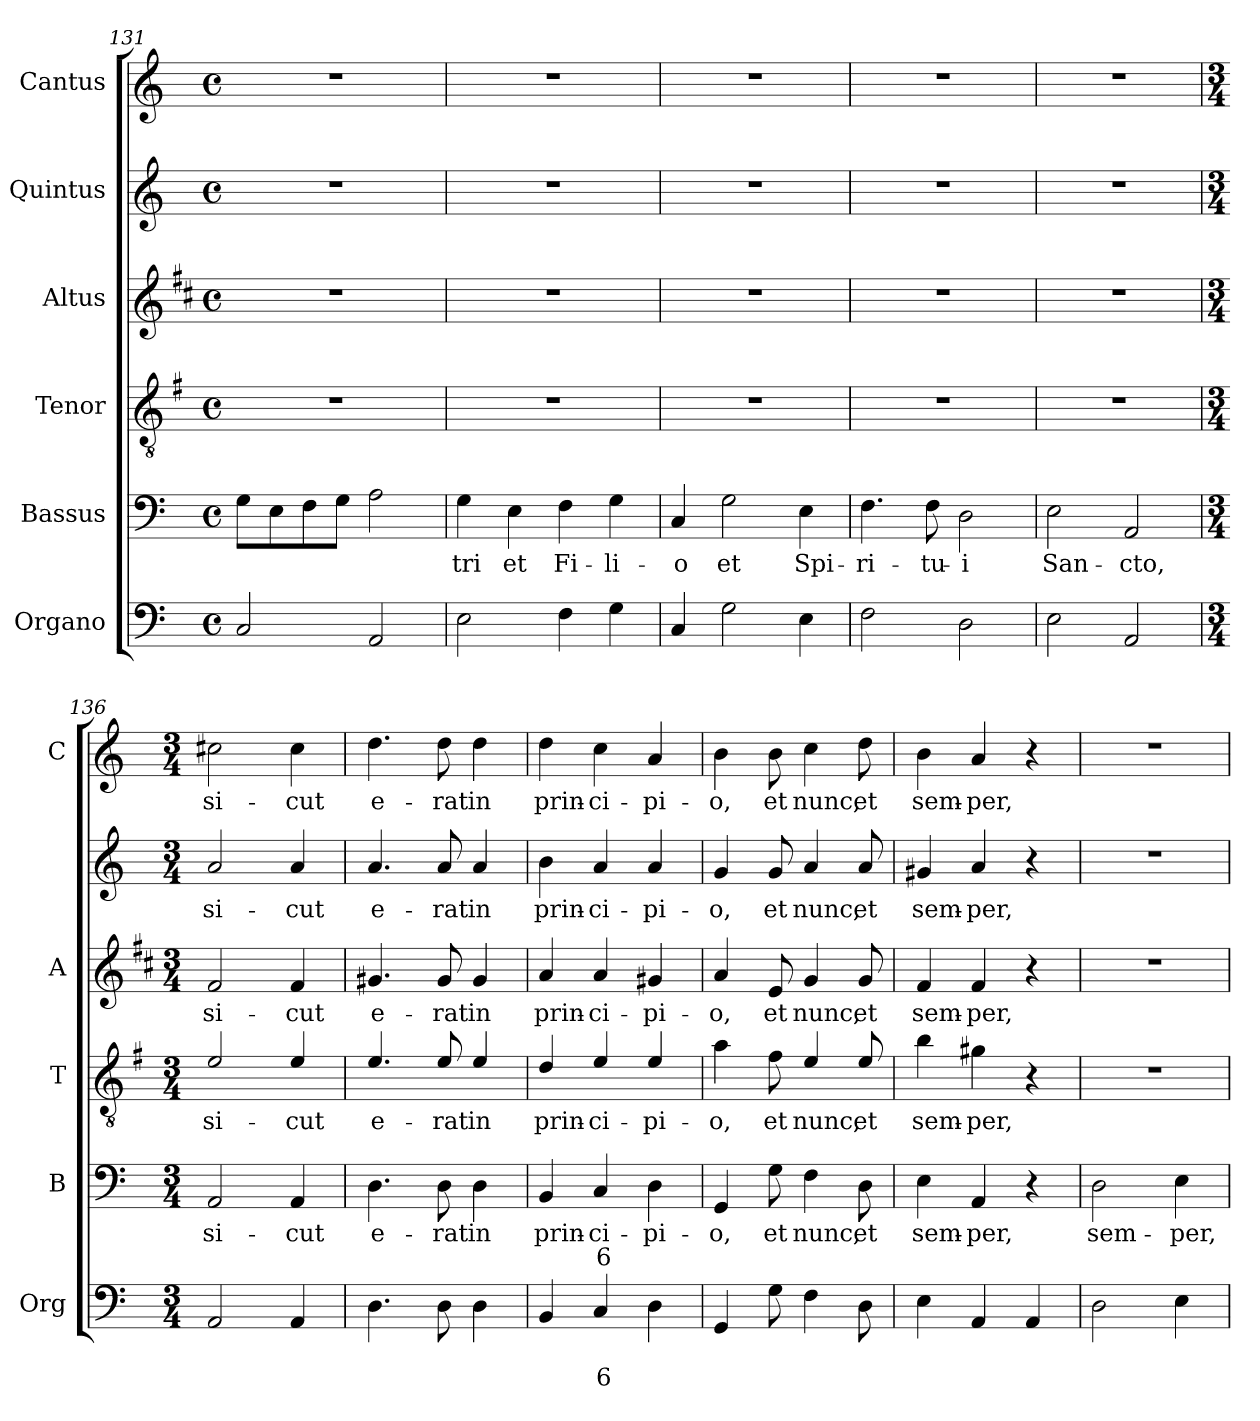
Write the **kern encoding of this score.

**kern	**text	**text	**kern	**text	**text	**kern	**text	**kern	**text	**kern	**text	**kern	**text
*part6	*part6	*part6	*part5	*part5	*part5	*part4	*part4	*part3	*part3	*part2	*part2	*part1	*part1
*staff6	*staff6	*staff6	*staff5	*staff5	*staff5	*staff4	*staff4	*staff3	*staff3	*staff2	*staff2	*staff1	*staff1
*I"Organo	*	*	*I"Bassus	*	*	*I"Tenor	*	*I"Altus	*	*I"Quintus	*	*I"Cantus	*
*I'Org	*	*	*I'B	*	*	*I'T	*	*I'A	*	*	*	*I'C	*
*clefF4	*	*	*clefF4	*	*	*clefGv2	*	*clefG2	*	*clefG2	*	*clefG2	*
*	*	*	*	*	*	*ITrd4c7	*	*ITrd1c2	*	*	*	*	*
*k[]	*	*	*k[]	*	*	*k[]	*	*k[]	*	*k[]	*	*k[]	*
*C:	*	*	*C:	*	*	*C:	*	*C:	*	*C:	*	*C:	*
*M4/4	*	*	*M4/4	*	*	*M4/4	*	*M4/4	*	*M4/4	*	*M4/4	*
*met(c)	*	*	*met(c)	*	*	*met(c)	*	*met(c)	*	*met(c)	*	*met(c)	*
=131	=131	=131	=131	=131	=131	=131	=131	=131	=131	=131	=131	=131	=131
2C/	.	.	8G\L	.	.	1r	.	1r	.	1r	.	1r	.
.	.	.	8E\	.	.	.	.	.	.	.	.	.	.
.	.	.	8F\	.	.	.	.	.	.	.	.	.	.
.	.	.	8G\J	.	.	.	.	.	.	.	.	.	.
2AA/	.	.	2A\	.	.	.	.	.	.	.	.	.	.
=132	=132	=132	=132	=132	=132	=132	=132	=132	=132	=132	=132	=132	=132
!	!	!	!	!LO:LY:b	!	!	!	!	!	!	!	!	!
2E\	.	.	4G\	-tri	.	1r	.	1r	.	1r	.	1r	.
!	!	!	!	!LO:LY:b	!	!	!	!	!	!	!	!	!
.	.	.	4E\	et	.	.	.	.	.	.	.	.	.
!	!	!	!	!LO:LY:b	!	!	!	!	!	!	!	!	!
4F\	.	.	4F\	Fi-	.	.	.	.	.	.	.	.	.
!	!	!	!	!LO:LY:b	!	!	!	!	!	!	!	!	!
4G\	.	.	4G\	-li-	.	.	.	.	.	.	.	.	.
=133	=133	=133	=133	=133	=133	=133	=133	=133	=133	=133	=133	=133	=133
!	!	!	!	!LO:LY:b	!	!	!	!	!	!	!	!	!
4C/	.	.	4C/	-o	.	1r	.	1r	.	1r	.	1r	.
!	!	!	!	!LO:LY:b	!	!	!	!	!	!	!	!	!
2G\	.	.	2G\	et	.	.	.	.	.	.	.	.	.
!	!	!	!	!LO:LY:b	!	!	!	!	!	!	!	!	!
4E\	.	.	4E\	Spi-	.	.	.	.	.	.	.	.	.
=134	=134	=134	=134	=134	=134	=134	=134	=134	=134	=134	=134	=134	=134
!	!	!	!	!LO:LY:b	!	!	!	!	!	!	!	!	!
2F\	.	.	4.F\	-ri-	.	1r	.	1r	.	1r	.	1r	.
!	!	!	!	!LO:LY:b	!	!	!	!	!	!	!	!	!
.	.	.	8F\	-tu-	.	.	.	.	.	.	.	.	.
!	!	!	!	!LO:LY:b	!	!	!	!	!	!	!	!	!
2D\	.	.	2D\	-i	.	.	.	.	.	.	.	.	.
!!LO:LB:g=z
=135	=135	=135	=135	=135	=135	=135	=135	=135	=135	=135	=135	=135	=135
!	!	!	!	!LO:LY:b	!	!	!	!	!	!	!	!	!
2E\	.	.	2E\	San-	.	1r	.	1r	.	1r	.	1r	.
!	!	!	!	!LO:LY:b	!	!	!	!	!	!	!	!	!
2AA/	.	.	2AA/	-cto,	.	.	.	.	.	.	.	.	.
=136	=136	=136	=136	=136	=136	=136	=136	=136	=136	=136	=136	=136	=136
*M3/4	*	*	*M3/4	*	*	*M3/4	*	*M3/4	*	*M3/4	*	*M3/4	*
!	!	!	!	!LO:LY:b	!	!	!LO:LY:b	!	!LO:LY:b	!	!LO:LY:b	!	!LO:LY:b
2AA/	.	.	2AA/	si-	.	2A/	si-	2e/	si-	2a/	si-	2cc#X\	si-
!	!	!	!	!LO:LY:b	!	!	!LO:LY:b	!	!LO:LY:b	!	!LO:LY:b	!	!LO:LY:b
4AA/	.	.	4AA/	-cut	.	4A/	-cut	4e/	-cut	4a/	-cut	4cc#\	-cut
=137	=137	=137	=137	=137	=137	=137	=137	=137	=137	=137	=137	=137	=137
!	!	!	!	!LO:LY:b	!	!	!LO:LY:b	!	!LO:LY:b	!	!LO:LY:b	!	!LO:LY:b
4.D\	.	.	4.D\	e-	.	4.A/	e-	4.f#X/	e-	4.a/	e-	4.dd\	e-
!	!	!	!	!LO:LY:b	!	!	!LO:LY:b	!	!LO:LY:b	!	!LO:LY:b	!	!LO:LY:b
8D\	.	.	8D\	-rat	.	8A/	-rat	8f#/	-rat	8a/	-rat	8dd\	-rat
!	!	!	!	!LO:LY:b	!	!	!LO:LY:b	!	!LO:LY:b	!	!LO:LY:b	!	!LO:LY:b
4D\	.	.	4D\	in	.	4A/	in	4f#/	in	4a/	in	4dd\	in
=138	=138	=138	=138	=138	=138	=138	=138	=138	=138	=138	=138	=138	=138
!	!	!	!	!LO:LY:b	!	!	!LO:LY:b	!	!LO:LY:b	!	!LO:LY:b	!	!LO:LY:b
4BB/	.	.	4BB/	prin-	.	4G/	prin-	4g/	prin-	4b\	prin-	4dd\	prin-
!	!	!LO:LY:b	!	!LO:LY:b	!LO:LY:b	!	!LO:LY:b	!	!LO:LY:b	!	!LO:LY:b	!	!LO:LY:b
4C/	.	6	4C/	-ci-	6	4A/	-ci-	4g/	-ci-	4a/	-ci-	4cc\	-ci-
!	!	!	!	!LO:LY:b	!	!	!LO:LY:b	!	!LO:LY:b	!	!LO:LY:b	!	!LO:LY:b
4D\	.	.	4D\	-pi-	.	4A/	-pi-	4f#X/	-pi-	4a/	-pi-	4a/	-pi-
=139	=139	=139	=139	=139	=139	=139	=139	=139	=139	=139	=139	=139	=139
!	!	!	!	!LO:LY:b	!	!	!LO:LY:b	!	!LO:LY:b	!	!LO:LY:b	!	!LO:LY:b
4GG/	.	.	4GG/	-o,	.	4d\	-o,	4g/	-o,	4g/	-o,	4b\	-o,
!	!	!	!	!LO:LY:b	!	!	!LO:LY:b	!	!LO:LY:b	!	!LO:LY:b	!	!LO:LY:b
8G\	.	.	8G\	et	.	8B\	et	8d/	et	8g/	et	8b\	et
!	!	!	!	!LO:LY:b	!	!	!LO:LY:b	!	!LO:LY:b	!	!LO:LY:b	!	!LO:LY:b
4F\	.	.	4F\	nunc,	.	4A/	nunc,	4f/	nunc,	4a/	nunc,	4cc\	nunc,
!	!	!	!	!LO:LY:b	!	!	!LO:LY:b	!	!LO:LY:b	!	!LO:LY:b	!	!LO:LY:b
8D\	.	.	8D\	et	.	8A/	et	8f/	et	8a/	et	8dd\	et
=140	=140	=140	=140	=140	=140	=140	=140	=140	=140	=140	=140	=140	=140
!	!	!	!	!LO:LY:b	!	!	!LO:LY:b	!	!LO:LY:b	!	!LO:LY:b	!	!LO:LY:b
4E\	.	.	4E\	sem-	.	4e\	sem-	4e/	sem-	4g#X/	sem-	4b\	sem-
!	!	!	!	!LO:LY:b	!	!	!LO:LY:b	!	!LO:LY:b	!	!LO:LY:b	!	!LO:LY:b
4AA/	.	.	4AA/	-per,	.	4c#X\	-per,	4e/	-per,	4a/	-per,	4a/	-per,
4AA/	.	.	4r	.	.	4r	.	4r	.	4r	.	4r	.
=141	=141	=141	=141	=141	=141	=141	=141	=141	=141	=141	=141	=141	=141
!	!	!	!	!LO:LY:b	!	!	!	!	!	!	!	!	!
2D\	.	.	2D\	sem-	.	2.r	.	2.r	.	2.r	.	2.r	.
!	!	!	!	!LO:LY:b	!	!	!	!	!	!	!	!	!
4E\	.	.	4E\	-per,	.	.	.	.	.	.	.	.	.
=	=	=	=	=	=	=	=	=	=	=	=	=	=
*-	*-	*-	*-	*-	*-	*-	*-	*-	*-	*-	*-	*-	*-
